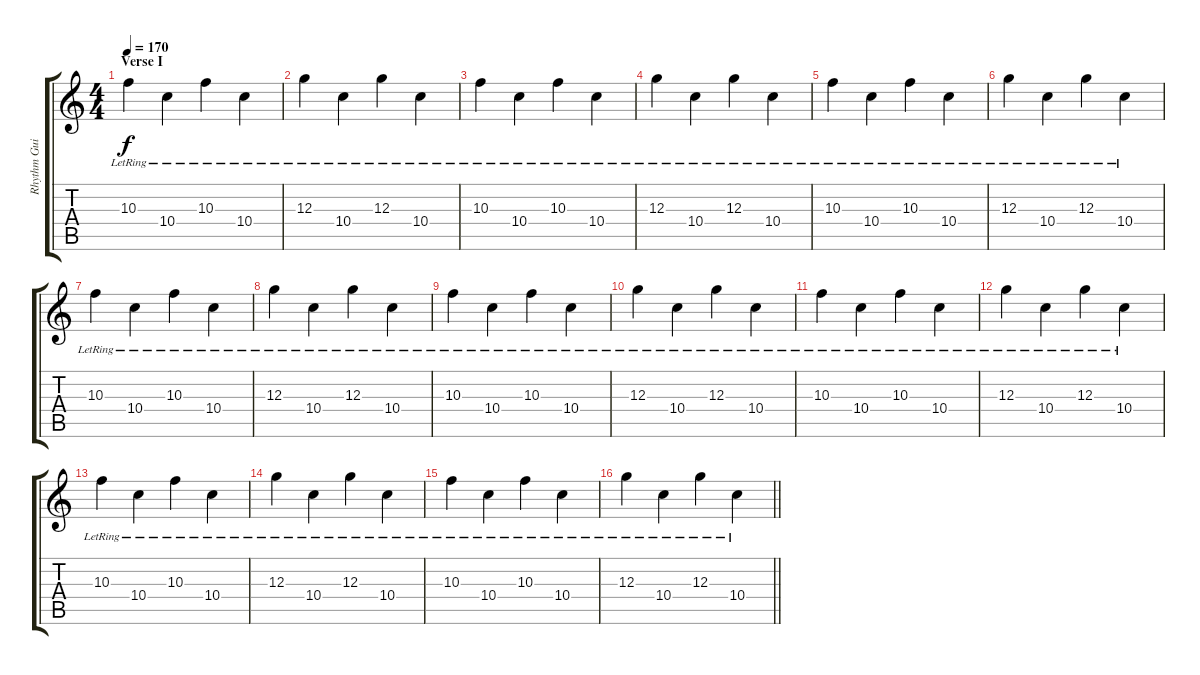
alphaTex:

\track ("Rhythm Guitar" "Rhythm Gui") {instrument electricguitarjazz}
\staff {score tabs}
\tuning (E4 B3 G3 D3 A2 E2) {hide}
\ts (4 4)
\section ("" "Verse I")
\tempo 170
\clef g2
\ks c
10.3{lr}.4{dy f} 10.4{lr}.4 10.3{lr}.4 10.4{lr}.4 |
12.3{lr}.4 10.4{lr}.4 12.3{lr}.4 10.4{lr}.4 |
10.3{lr}.4 10.4{lr}.4 10.3{lr}.4 10.4{lr}.4 |
12.3{lr}.4 10.4{lr}.4 12.3{lr}.4 10.4{lr}.4 |
10.3{lr}.4 10.4{lr}.4 10.3{lr}.4 10.4{lr}.4 |
12.3{lr}.4 10.4{lr}.4 12.3{lr}.4 10.4{lr}.4 |
10.3{lr}.4 10.4{lr}.4 10.3{lr}.4 10.4{lr}.4 |
12.3{lr}.4 10.4{lr}.4 12.3{lr}.4 10.4{lr}.4 |
10.3{lr}.4 10.4{lr}.4 10.3{lr}.4 10.4{lr}.4 |
12.3{lr}.4 10.4{lr}.4 12.3{lr}.4 10.4{lr}.4 |
10.3{lr}.4 10.4{lr}.4 10.3{lr}.4 10.4{lr}.4 |
12.3{lr}.4 10.4{lr}.4 12.3{lr}.4 10.4{lr}.4 |
10.3{lr}.4 10.4{lr}.4 10.3{lr}.4 10.4{lr}.4 |
12.3{lr}.4 10.4{lr}.4 12.3{lr}.4 10.4{lr}.4 |
10.3{lr}.4 10.4{lr}.4 10.3{lr}.4 10.4{lr}.4 |
\barLineRight lightlight
12.3{lr}.4 10.4{lr}.4 12.3{lr}.4 10.4{lr}.4
